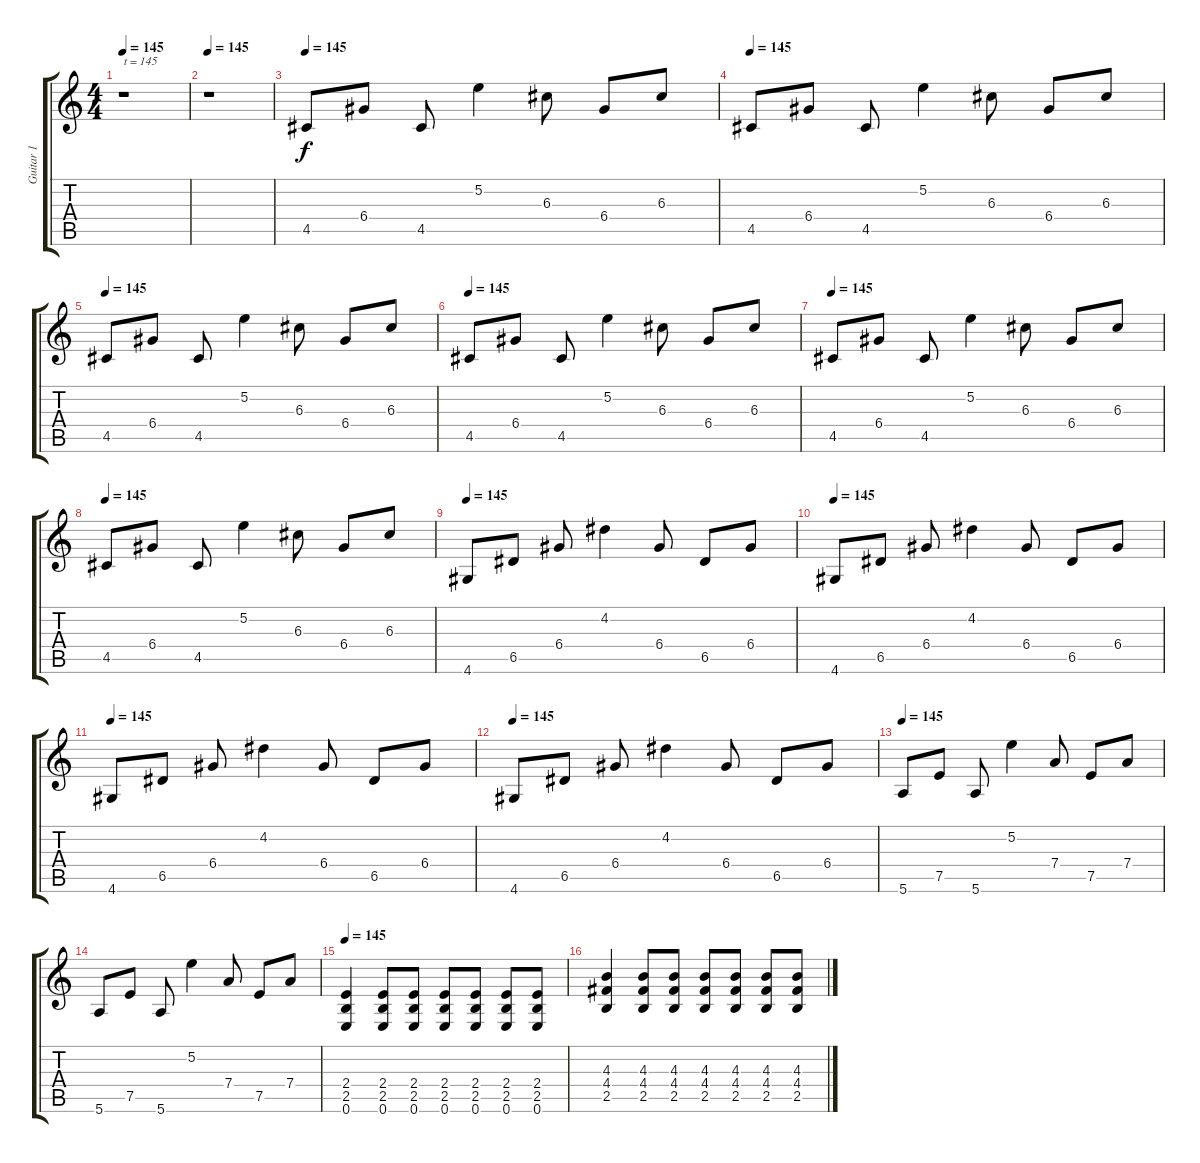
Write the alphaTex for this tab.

\track ("Guitar 1" "Guitar 1") {instrument distortionguitar}
\staff {score tabs}
\tuning (E4 B3 G3 D3 A2 E2) {hide}
\ts (4 4)
\tempo 145
\clef g2
\ks c
r.1{txt "t = 145" dy f instrument distortionguitar} |
\tempo 145
r.1 |
\tempo 145
4.5.8 6.4.8 4.5.8 5.2.4 6.3.8 6.4.8 6.3.8 |
\tempo 145
4.5.8 6.4.8 4.5.8 5.2.4 6.3.8 6.4.8 6.3.8 |
\tempo 145
4.5.8 6.4.8 4.5.8 5.2.4 6.3.8 6.4.8 6.3.8 |
\tempo 145
4.5.8 6.4.8 4.5.8 5.2.4 6.3.8 6.4.8 6.3.8 |
\tempo 145
4.5.8 6.4.8 4.5.8 5.2.4 6.3.8 6.4.8 6.3.8 |
\tempo 145
4.5.8 6.4.8 4.5.8 5.2.4 6.3.8 6.4.8 6.3.8 |
\tempo 145
4.6.8 6.5.8 6.4.8 4.2.4 6.4.8 6.5.8 6.4.8 |
\tempo 145
4.6.8 6.5.8 6.4.8 4.2.4 6.4.8 6.5.8 6.4.8 |
\tempo 145
4.6.8 6.5.8 6.4.8 4.2.4 6.4.8 6.5.8 6.4.8 |
\tempo 145
4.6.8 6.5.8 6.4.8 4.2.4 6.4.8 6.5.8 6.4.8 |
\tempo 145
5.6.8 7.5.8 5.6.8 5.2.4 7.4.8 7.5.8 7.4.8 |
5.6.8 7.5.8 5.6.8 5.2.4 7.4.8 7.5.8 7.4.8 |
\tempo 145
(2.4 2.5 0.6).4 (2.4 2.5 0.6).8 (2.4 2.5 0.6).8 (2.4 2.5 0.6).8 (2.4 2.5 0.6).8 (2.4 2.5 0.6).8 (2.4 2.5 0.6).8 |
(4.3 4.4 2.5).4 (4.3 4.4 2.5).8 (4.3 4.4 2.5).8 (4.3 4.4 2.5).8 (4.3 4.4 2.5).8 (4.3 4.4 2.5).8 (4.3 4.4 2.5).8
